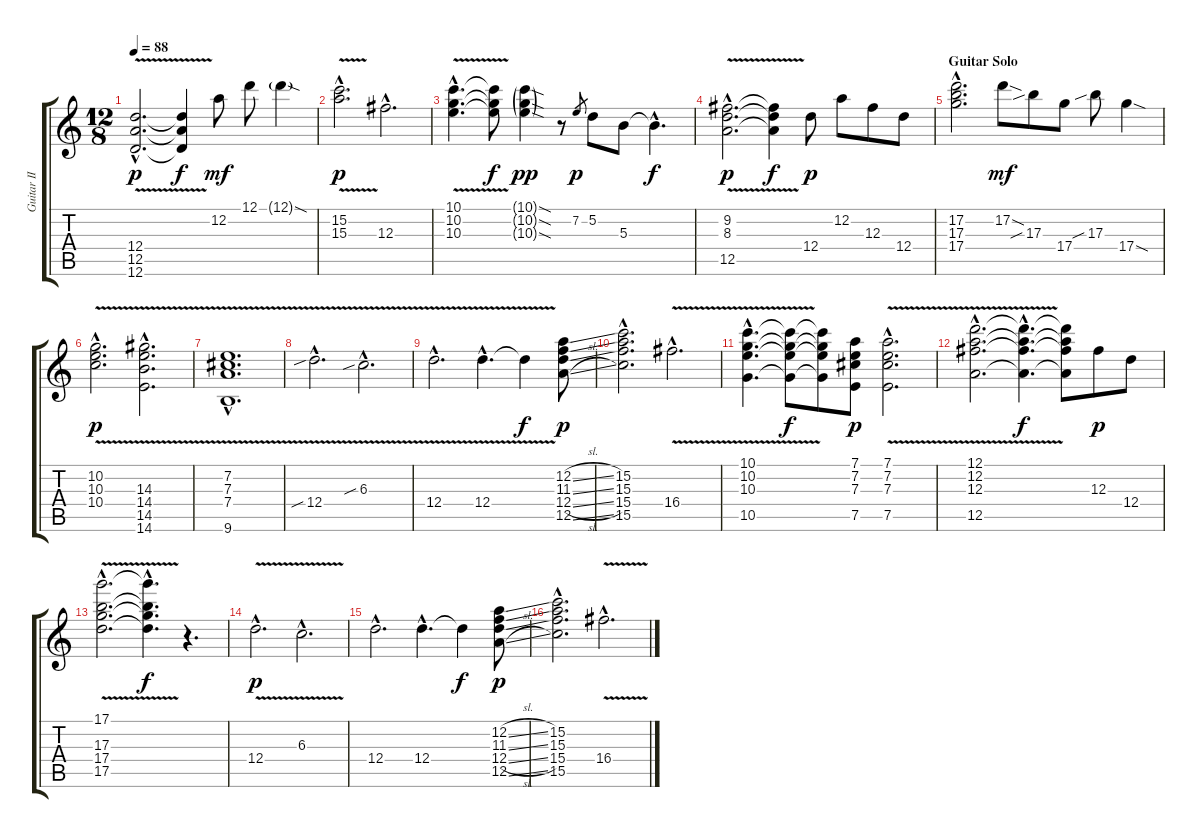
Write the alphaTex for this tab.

\track ("Guitar II [Slide - Open D]" "Guitar II ") {instrument distortionguitar}
\staff {score tabs}
\tuning (D4 A3 Gb3 D3 A2 D2) {hide}
\ts (12 8)
\tempo 88
\clef g2
\ks c
(12.4{v hac} 12.5{v hac} 12.6{v hac}).2{d dy p} (12.4{t} 12.5{t} 12.6{t}).4{dy f} 12.2.8{dy mf} 12.1.8 12.1{sod g}.4 |
(15.2{v hac} 15.3{v hac}).2{d dy p} 12.3{hac}.2{d} |
(10.1{v hac} 10.2{v hac} 10.3{v hac}).4{d} (10.1{t} 10.2{t} 10.3{t}).8{dy f} (10.1{sod g} 10.2{sod g} 10.3{sod g}).4{dy pp} r.8 7.2.8{gr dy p} 5.2.8 5.3.8 5.3{hac t}.4{d dy f} |
(9.2{v hac} 8.3{v hac} 12.5{v hac}).2{d dy p} (9.2{t} 8.3{t} 12.5{t}).4{dy f} 12.4.8{dy p} 12.2.8 12.3.8 12.4.8 |
\section ("" "Guitar Solo")
(17.2{hac} 17.3{hac} 17.4{hac}).2{d} 17.2{sod}.8{dy mf} 17.3{sib}.8 17.4.8 17.3{sib}.8 17.4{sod}.4 |
(10.2{v hac} 10.3{v hac} 10.4{v hac}).2{d dy p volume 15} (14.3{v hac} 14.4{v hac} 14.5{v hac} 14.6{v hac}).2{d} |
(7.2{v hac} 7.3{v hac} 7.4{hac} 9.6{v hac}).1{d} |
12.4{v sib hac}.2{d} 6.3{v sib hac}.2{d} |
12.4{v hac}.2{d} 12.4{v hac}.4{d} 12.4{t}.4{dy f} (12.2{sl} 11.3{sl} 12.4{sl} 12.5{sl}).8{dy p} |
(15.2{hac} 15.3{hac} 15.4{hac} 15.5{hac}).2{d} 16.4{v hac}.2{d} |
(10.1{v hac} 10.2{v hac} 10.3{v hac} 10.5{v hac}).4{d} (10.1{t} 10.2{t} 10.3{t} 10.5{t}).8{dy f} (10.1{t} 10.2{t} 10.3{t} 10.5{t}).8 (7.1 7.2 7.3 7.5).8{dy p} (7.1{v hac} 7.2{v hac} 7.3{v hac} 7.5{v hac}).2{d} |
(12.1{v hac} 12.2{v hac} 12.3{v hac} 12.5{v hac}).2{d} (12.1{hac t} 12.2{hac t} 12.3{hac t} 12.5{hac t}).4{d dy f} (12.1{t} 12.2{t} 12.3{t} 12.5{t}).8 12.3.8{dy p} 12.4.8 |
(17.1{v hac} 17.3{v hac} 17.4{v hac} 17.5{v hac}).2{d} (17.1{hac t} 17.3{hac t} 17.4{hac t} 17.5{hac t}).4{d dy f} r.4{d} |
12.4{v hac}.2{d dy p} 6.3{v hac}.2{d} |
12.4{hac}.2{d} 12.4{hac}.4{d} 12.4{t}.4{dy f} (12.2{sl} 11.3{sl} 12.4{sl} 12.5{sl}).8{dy p} |
(15.2{hac} 15.3{hac} 15.4{hac} 15.5{hac}).2{d} 16.4{v hac}.2{d}
